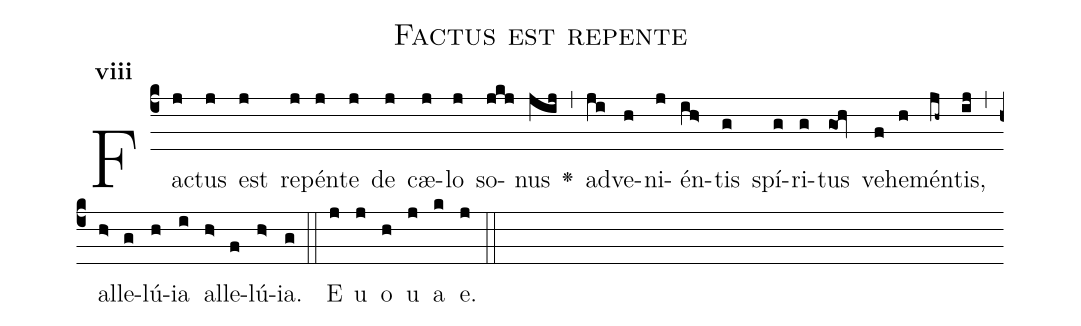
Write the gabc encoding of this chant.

name:Factus est repente;
office-part:Antiphona;
mode:8;
%%
initial-style: 1;
name: Factus est repente;
book: Calithes.it;
occasion: Dominica Pentecostes;
office-part: Officium Lectionis Ant 2;
user-notes: ;
commentary: ;
annotation: 8c;
centering-scheme: english;
fontsize: 12;
font: OFLSortsMillGoudy;
height: 11;
width: 4.5;
%%
(c4)Fa(j)ctus(j) est(j) re(j)pén(j)te(j) de(j) cæ(j)lo(j) so(jkj)nus(jij) <v>\greheightstar</v>(,) ad(ji)ve(h)ni(j)én(ih>)tis(g) spí(g)ri(g)tus(goh) ve(f)he(h)mén(jh~)tis,(ij) (,) al(h>)le(g)lú(h)ia(i) al(h>)le(f)lú(h>)ia.(g) (::) E(j) u(j) o(h) u(j) a(k) e.(j) (::)
